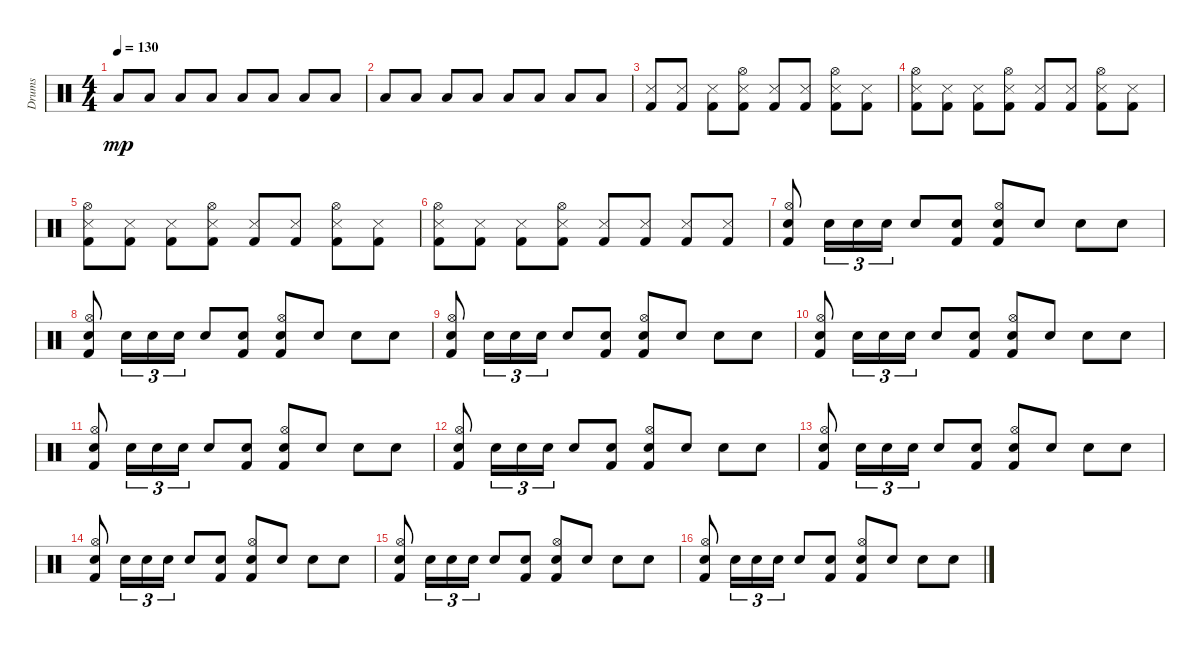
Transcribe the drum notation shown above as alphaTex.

\track ("Drums" "Drums") {instrument percussion}
\staff {score}
\articulation defaults
\ts (4 4)
\tempo 130
\clef neutral
\ks c "Low Tom (hit)".8{dy mp} "Low Tom (hit)".8 "Low Tom (hit)".8 "Low Tom (hit)".8 "Low Tom (hit)".8 "Low Tom (hit)".8 "Low Tom (hit)".8 "Low Tom (hit)".8
|
"Low Tom (hit)".8 "Low Tom (hit)".8 "Low Tom (hit)".8 "Low Tom (hit)".8 "Low Tom (hit)".8 "Low Tom (hit)".8 "Low Tom (hit)".8 "Low Tom (hit)".8 |
("Snare (side stick) 3" "Kick (hit) 2").8 ("Snare (side stick) 3" "Kick (hit) 2").8 ("Snare (side stick) 3" "Kick (hit) 2").8 ("Hi-Hat (open)" "Snare (side stick) 3" "Kick (hit) 2").8 ("Snare (side stick) 3" "Kick (hit) 2").8 ("Snare (side stick) 3" "Kick (hit) 2").8 ("Hi-Hat (open)" "Snare (side stick) 3" "Kick (hit) 2").8 ("Snare (side stick) 3" "Kick (hit) 2").8 |
("Hi-Hat (open)" "Snare (side stick) 3" "Kick (hit) 2").8 ("Snare (side stick) 3" "Kick (hit) 2").8 ("Snare (side stick) 3" "Kick (hit) 2").8 ("Hi-Hat (open)" "Snare (side stick) 3" "Kick (hit) 2").8 ("Snare (side stick) 3" "Kick (hit) 2").8 ("Snare (side stick) 3" "Kick (hit) 2").8 ("Hi-Hat (open)" "Snare (side stick) 3" "Kick (hit) 2").8 ("Snare (side stick) 3" "Kick (hit) 2").8 |
("Hi-Hat (open)" "Snare (side stick) 3" "Kick (hit) 2").8 ("Snare (side stick) 3" "Kick (hit) 2").8 ("Snare (side stick) 3" "Kick (hit) 2").8 ("Hi-Hat (open)" "Snare (side stick) 3" "Kick (hit) 2").8 ("Snare (side stick) 3" "Kick (hit) 2").8 ("Snare (side stick) 3" "Kick (hit) 2").8 ("Hi-Hat (open)" "Snare (side stick) 3" "Kick (hit) 2").8 ("Snare (side stick) 3" "Kick (hit) 2").8 |
("Hi-Hat (open)" "Snare (side stick) 3" "Kick (hit) 2").8 ("Snare (side stick) 3" "Kick (hit) 2").8 ("Snare (side stick) 3" "Kick (hit) 2").8 ("Hi-Hat (open)" "Snare (side stick) 3" "Kick (hit) 2").8 ("Snare (side stick) 3" "Kick (hit) 2").8 ("Snare (side stick) 3" "Kick (hit) 2").8 ("Snare (side stick) 3" "Kick (hit) 2").8 ("Snare (side stick) 3" "Kick (hit) 2").8 |
("Hi-Hat (open)" "Snare (hit) 2" "Kick (hit) 2").8 "Snare (hit) 2".16{tu (3 2)} "Snare (hit) 2".16{tu (3 2)} "Snare (hit) 2".16{tu (3 2)} "Snare (hit) 2".8 ("Snare (hit) 2" "Kick (hit) 2").8 ("Hi-Hat (open)" "Snare (hit) 2" "Kick (hit) 2").8 "Snare (hit) 2".8 "Snare (hit) 2".8 "Snare (hit) 2".8 |
("Hi-Hat (open)" "Snare (hit) 2" "Kick (hit) 2").8 "Snare (hit) 2".16{tu (3 2)} "Snare (hit) 2".16{tu (3 2)} "Snare (hit) 2".16{tu (3 2)} "Snare (hit) 2".8 ("Snare (hit) 2" "Kick (hit) 2").8 ("Hi-Hat (open)" "Snare (hit) 2" "Kick (hit) 2").8 "Snare (hit) 2".8 "Snare (hit) 2".8 "Snare (hit) 2".8 |
("Hi-Hat (open)" "Snare (hit) 2" "Kick (hit) 2").8 "Snare (hit) 2".16{tu (3 2)} "Snare (hit) 2".16{tu (3 2)} "Snare (hit) 2".16{tu (3 2)} "Snare (hit) 2".8 ("Snare (hit) 2" "Kick (hit) 2").8 ("Hi-Hat (open)" "Snare (hit) 2" "Kick (hit) 2").8 "Snare (hit) 2".8 "Snare (hit) 2".8 "Snare (hit) 2".8 |
("Hi-Hat (open)" "Snare (hit) 2" "Kick (hit) 2").8 "Snare (hit) 2".16{tu (3 2)} "Snare (hit) 2".16{tu (3 2)} "Snare (hit) 2".16{tu (3 2)} "Snare (hit) 2".8 ("Snare (hit) 2" "Kick (hit) 2").8 ("Hi-Hat (open)" "Snare (hit) 2" "Kick (hit) 2").8 "Snare (hit) 2".8 "Snare (hit) 2".8 "Snare (hit) 2".8 |
("Hi-Hat (open)" "Snare (hit) 2" "Kick (hit) 2").8 "Snare (hit) 2".16{tu (3 2)} "Snare (hit) 2".16{tu (3 2)} "Snare (hit) 2".16{tu (3 2)} "Snare (hit) 2".8 ("Snare (hit) 2" "Kick (hit) 2").8 ("Hi-Hat (open)" "Snare (hit) 2" "Kick (hit) 2").8 "Snare (hit) 2".8 "Snare (hit) 2".8 "Snare (hit) 2".8 |
("Hi-Hat (open)" "Snare (hit) 2" "Kick (hit) 2").8 "Snare (hit) 2".16{tu (3 2)} "Snare (hit) 2".16{tu (3 2)} "Snare (hit) 2".16{tu (3 2)} "Snare (hit) 2".8 ("Snare (hit) 2" "Kick (hit) 2").8 ("Hi-Hat (open)" "Snare (hit) 2" "Kick (hit) 2").8 "Snare (hit) 2".8 "Snare (hit) 2".8 "Snare (hit) 2".8 |
("Hi-Hat (open)" "Snare (hit) 2" "Kick (hit) 2").8 "Snare (hit) 2".16{tu (3 2)} "Snare (hit) 2".16{tu (3 2)} "Snare (hit) 2".16{tu (3 2)} "Snare (hit) 2".8 ("Snare (hit) 2" "Kick (hit) 2").8 ("Hi-Hat (open)" "Snare (hit) 2" "Kick (hit) 2").8 "Snare (hit) 2".8 "Snare (hit) 2".8 "Snare (hit) 2".8 |
("Hi-Hat (open)" "Snare (hit) 2" "Kick (hit) 2").8 "Snare (hit) 2".16{tu (3 2)} "Snare (hit) 2".16{tu (3 2)} "Snare (hit) 2".16{tu (3 2)} "Snare (hit) 2".8 ("Snare (hit) 2" "Kick (hit) 2").8 ("Hi-Hat (open)" "Snare (hit) 2" "Kick (hit) 2").8 "Snare (hit) 2".8 "Snare (hit) 2".8 "Snare (hit) 2".8 |
("Hi-Hat (open)" "Snare (hit) 2" "Kick (hit) 2").8 "Snare (hit) 2".16{tu (3 2)} "Snare (hit) 2".16{tu (3 2)} "Snare (hit) 2".16{tu (3 2)} "Snare (hit) 2".8 ("Snare (hit) 2" "Kick (hit) 2").8 ("Hi-Hat (open)" "Snare (hit) 2" "Kick (hit) 2").8 "Snare (hit) 2".8 "Snare (hit) 2".8 "Snare (hit) 2".8 |
("Hi-Hat (open)" "Snare (hit) 2" "Kick (hit) 2").8 "Snare (hit) 2".16{tu (3 2)} "Snare (hit) 2".16{tu (3 2)} "Snare (hit) 2".16{tu (3 2)} "Snare (hit) 2".8 ("Snare (hit) 2" "Kick (hit) 2").8 ("Hi-Hat (open)" "Snare (hit) 2" "Kick (hit) 2").8 "Snare (hit) 2".8 "Snare (hit) 2".8 "Snare (hit) 2".8
